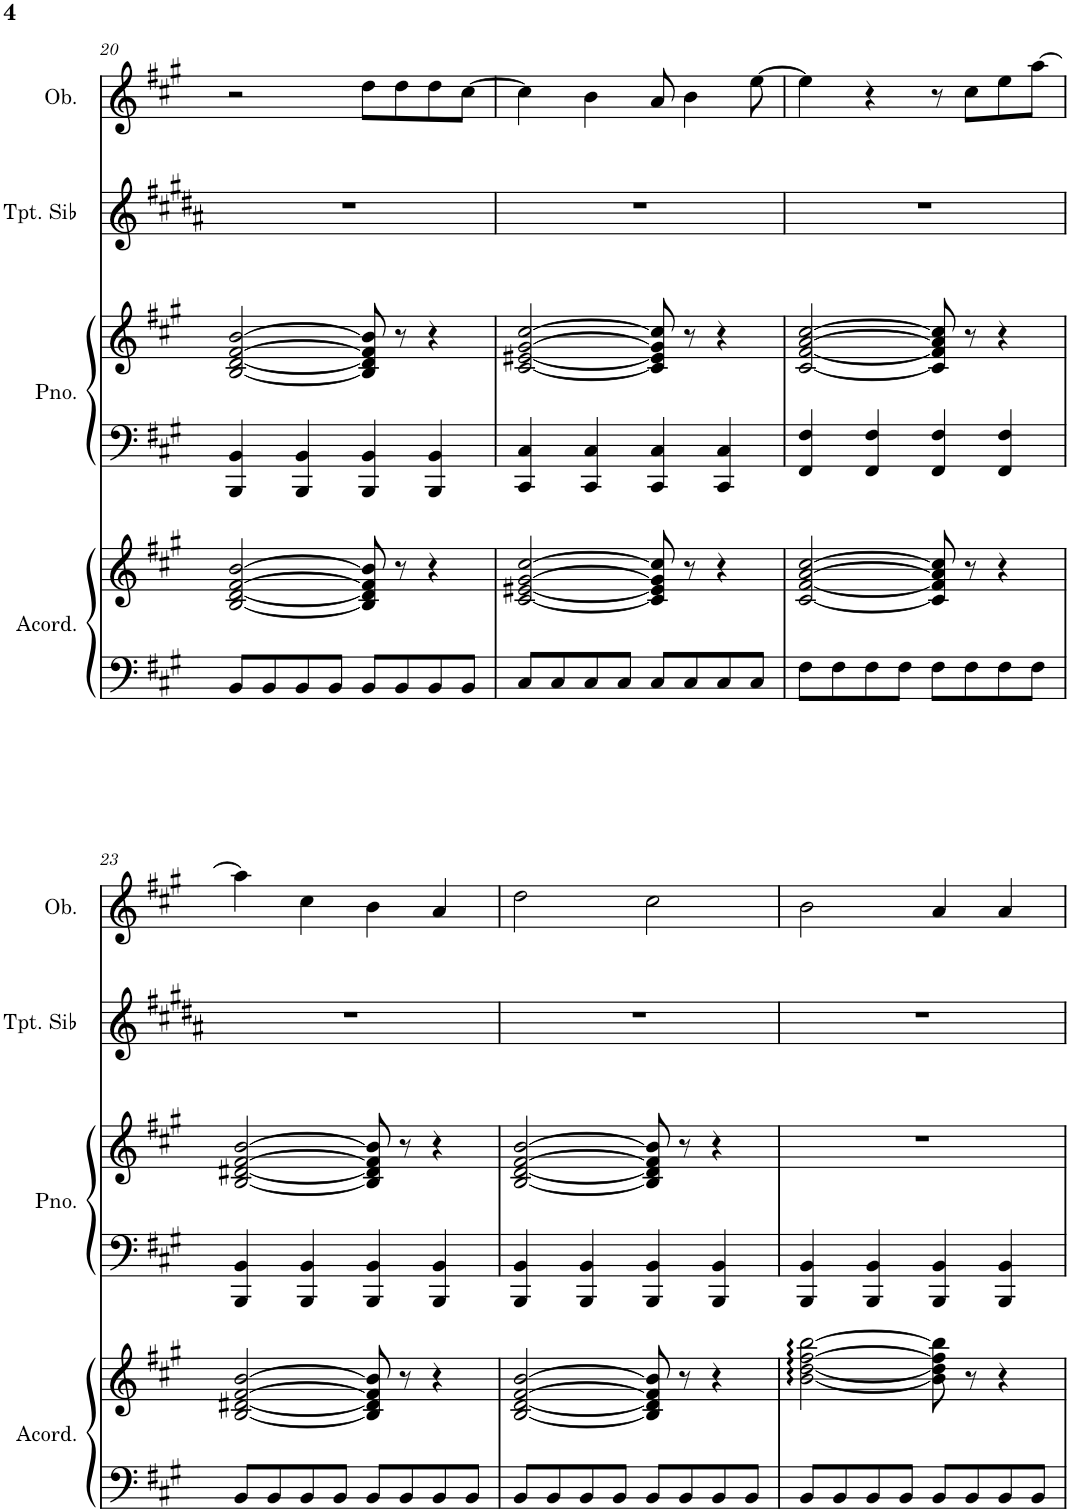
**kern	**kern	**kern	**kern	**kern	**kern
*part4	*part4	*part3	*part3	*part2	*part1
*staff6	*staff5	*staff4	*staff3	*staff2	*staff1
*I"Acordeón	*	*I"Piano	*	*I"Trompeta en Sib	*I"Oboe
*I'Acord.	*	*I'Pno.	*	*I'Tpt. Sib	*I'Ob.
!!LO:PB:g=z
*clefF4	*clefG2	*clefF4	*clefG2	*clefG2	*clefG2
*	*	*	*	*Trd1c2	*
*k[f#c#g#]	*k[f#c#g#]	*k[f#c#g#]	*k[f#c#g#]	*k[f#c#g#d#a#]	*k[f#c#g#]
*M4/4	*M4/4	*M4/4	*M4/4	*M4/4	*M4/4
=20	=20	=20	=20	=20	=20
8BB/L	[2B/ [2d/ [2f#/ [2b/	4BBB/ 4BB/	[2B/ [2d/ [2f#/ [2b/	1r	2r
8BB/	.	.	.	.	.
8BB/	.	4BBB/ 4BB/	.	.	.
8BB/J	.	.	.	.	.
8BB/L	8B/] 8d/] 8f#/] 8b/]	4BBB/ 4BB/	8B/] 8d/] 8f#/] 8b/]	.	8dd\L
8BB/	8r	.	8r	.	8dd\
8BB/	4r	4BBB/ 4BB/	4r	.	8dd\
8BB/J	.	.	.	.	[8cc#\J
=21	=21	=21	=21	=21	=21
8C#/L	[2c#/ [2e#X/ [2g#/ [2cc#/	4CC#/ 4C#/	[2c#/ [2e#X/ [2g#/ [2cc#/	1r	4cc#\]
8C#/	.	.	.	.	.
8C#/	.	4CC#/ 4C#/	.	.	4b\
8C#/J	.	.	.	.	.
8C#/L	8c#/] 8e#/] 8g#/] 8cc#/]	4CC#/ 4C#/	8c#/] 8e#/] 8g#/] 8cc#/]	.	8a/
8C#/	8r	.	8r	.	4b\
8C#/	4r	4CC#/ 4C#/	4r	.	.
8C#/J	.	.	.	.	[8ee\
=22	=22	=22	=22	=22	=22
8F#\L	[2c#/ [2f#/ [2a/ [2cc#/	4FF#/ 4F#/	[2c#/ [2f#/ [2a/ [2cc#/	1r	4ee\]
8F#\	.	.	.	.	.
8F#\	.	4FF#/ 4F#/	.	.	4r
8F#\J	.	.	.	.	.
8F#\L	8c#/] 8f#/] 8a/] 8cc#/]	4FF#/ 4F#/	8c#/] 8f#/] 8a/] 8cc#/]	.	8r
8F#\	8r	.	8r	.	8cc#\L
8F#\	4r	4FF#/ 4F#/	4r	.	8ee\
8F#\J	.	.	.	.	[8aa\J
!!LO:LB:g=z
=23	=23	=23	=23	=23	=23
8BB/L	[2B/ [2d#X/ [2f#/ [2b/	4BBB/ 4BB/	[2B/ [2d#X/ [2f#/ [2b/	1r	4aa\]
8BB/	.	.	.	.	.
8BB/	.	4BBB/ 4BB/	.	.	4cc#\
8BB/J	.	.	.	.	.
8BB/L	8B/] 8d#/] 8f#/] 8b/]	4BBB/ 4BB/	8B/] 8d#/] 8f#/] 8b/]	.	4b\
8BB/	8r	.	8r	.	.
8BB/	4r	4BBB/ 4BB/	4r	.	4a/
8BB/J	.	.	.	.	.
=24	=24	=24	=24	=24	=24
8BB/L	[2B/ [2d/ [2f#/ [2b/	4BBB/ 4BB/	[2B/ [2d/ [2f#/ [2b/	1r	2dd\
8BB/	.	.	.	.	.
8BB/	.	4BBB/ 4BB/	.	.	.
8BB/J	.	.	.	.	.
8BB/L	8B/] 8d/] 8f#/] 8b/]	4BBB/ 4BB/	8B/] 8d/] 8f#/] 8b/]	.	2cc#\
8BB/	8r	.	8r	.	.
8BB/	4r	4BBB/ 4BB/	4r	.	.
8BB/J	.	.	.	.	.
=25	=25	=25	=25	=25	=25
8BB/L	[2b\: [2dd\: [2ff#\: [2bb\:	4BBB/ 4BB/	1r	1r	2b\
8BB/	.	.	.	.	.
8BB/	.	4BBB/ 4BB/	.	.	.
8BB/J	.	.	.	.	.
8BB/L	8b\] 8dd\] 8ff#\] 8bb\]	4BBB/ 4BB/	.	.	4a/
8BB/	8r	.	.	.	.
8BB/	4r	4BBB/ 4BB/	.	.	4a/
8BB/J	.	.	.	.	.
=	=	=	=	=	=
*-	*-	*-	*-	*-	*-
